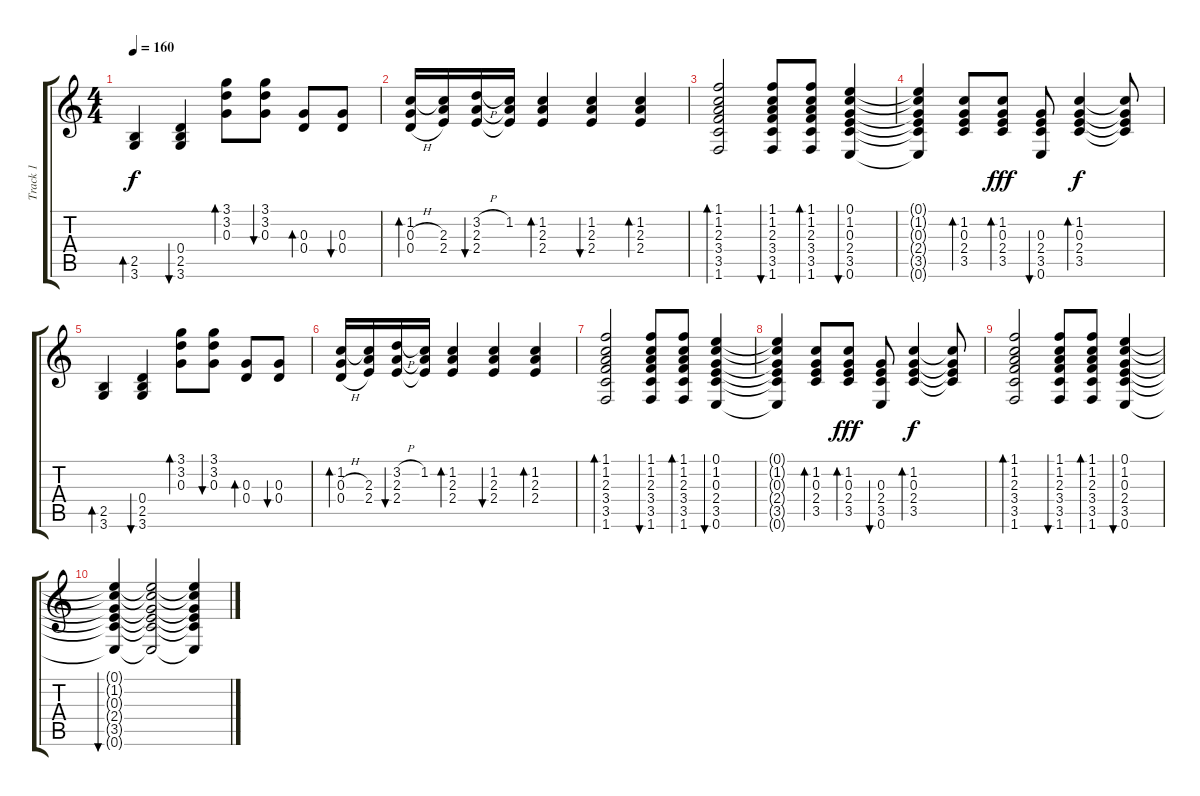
\track ("Track 1" "Track 1") {solo instrument acousticguitarsteel}
\staff {score tabs}
\tuning (E4 B3 G3 D3 A2 E2) {hide}
\ts (4 4)
\tempo 160
\clef g2
\ks c
(2.5 3.6).4{bd 30 dy f} (0.4 2.5 3.6).4{bu 30} (3.1 3.2 0.3).8{bd 30} (3.1 3.2 0.3).8{bu 30} (0.3 0.4).8{bd 30} (0.3 0.4).8{bu 30} |
(1.2 0.3{h} 0.4{h}).16{bd 30} (1.2{t} 2.3 2.4).16 (3.2{h} 2.3 2.4).16{bu 30} (1.2 2.3{t} 2.4{t}).16 (1.2 2.3 2.4).4{bd 30} (1.2 2.3 2.4).4{bu 30} (1.2 2.3 2.4).4{bd 30} |
(1.1 1.2 2.3 3.4 3.5 1.6).2{bd 60} (1.1 1.2 2.3 3.4 3.5 1.6).8{bu 60} (1.1 1.2 2.3 3.4 3.5 1.6).8{bd 60} (0.1 1.2 0.3 2.4 3.5 0.6).4{bu 60} |
(0.1{t} 1.2{t} 0.3{t} 2.4{t} 3.5{t} 0.6{t}).4 (1.2 0.3 2.4 3.5).8{bd 60} (1.2 0.3 2.4 3.5).8{bd 60 dy fff} (0.3 2.4 3.5 0.6).8{bu 60} (1.2 0.3 2.4 3.5).4{bd 60 dy f} (1.2{t} 0.3{t} 2.4{t} 3.5{t}).8 |
(2.5 3.6).4{bd 30} (0.4 2.5 3.6).4{bu 30} (3.1 3.2 0.3).8{bd 30} (3.1 3.2 0.3).8{bu 30} (0.3 0.4).8{bd 30} (0.3 0.4).8{bu 30} |
(1.2 0.3{h} 0.4{h}).16{bd 30} (1.2{t} 2.3 2.4).16 (3.2{h} 2.3 2.4).16{bu 30} (1.2 2.3{t} 2.4{t}).16 (1.2 2.3 2.4).4{bd 30} (1.2 2.3 2.4).4{bu 30} (1.2 2.3 2.4).4{bd 30} |
(1.1 1.2 2.3 3.4 3.5 1.6).2{bd 60} (1.1 1.2 2.3 3.4 3.5 1.6).8{bu 60} (1.1 1.2 2.3 3.4 3.5 1.6).8{bd 60} (0.1 1.2 0.3 2.4 3.5 0.6).4{bu 60} |
(0.1{t} 1.2{t} 0.3{t} 2.4{t} 3.5{t} 0.6{t}).4 (1.2 0.3 2.4 3.5).8{bd 60} (1.2 0.3 2.4 3.5).8{bd 60 dy fff} (0.3 2.4 3.5 0.6).8{bu 60} (1.2 0.3 2.4 3.5).4{bd 60 dy f} (1.2{t} 0.3{t} 2.4{t} 3.5{t}).8 |
(1.1 1.2 2.3 3.4 3.5 1.6).2{bd 60} (1.1 1.2 2.3 3.4 3.5 1.6).8{bu 60} (1.1 1.2 2.3 3.4 3.5 1.6).8{bd 60} (0.1 1.2 0.3 2.4 3.5 0.6).4{bu 60} |
(0.1{t} 1.2{t} 0.3{t} 2.4{t} 3.5{t} 0.6{t}).4{bu 30} (0.1{t} 1.2{t} 0.3{t} 2.4{t} 3.5{t} 0.6{t}).2 (0.1{t} 1.2{t} 0.3{t} 2.4{t} 3.5{t} 0.6{t}).4
